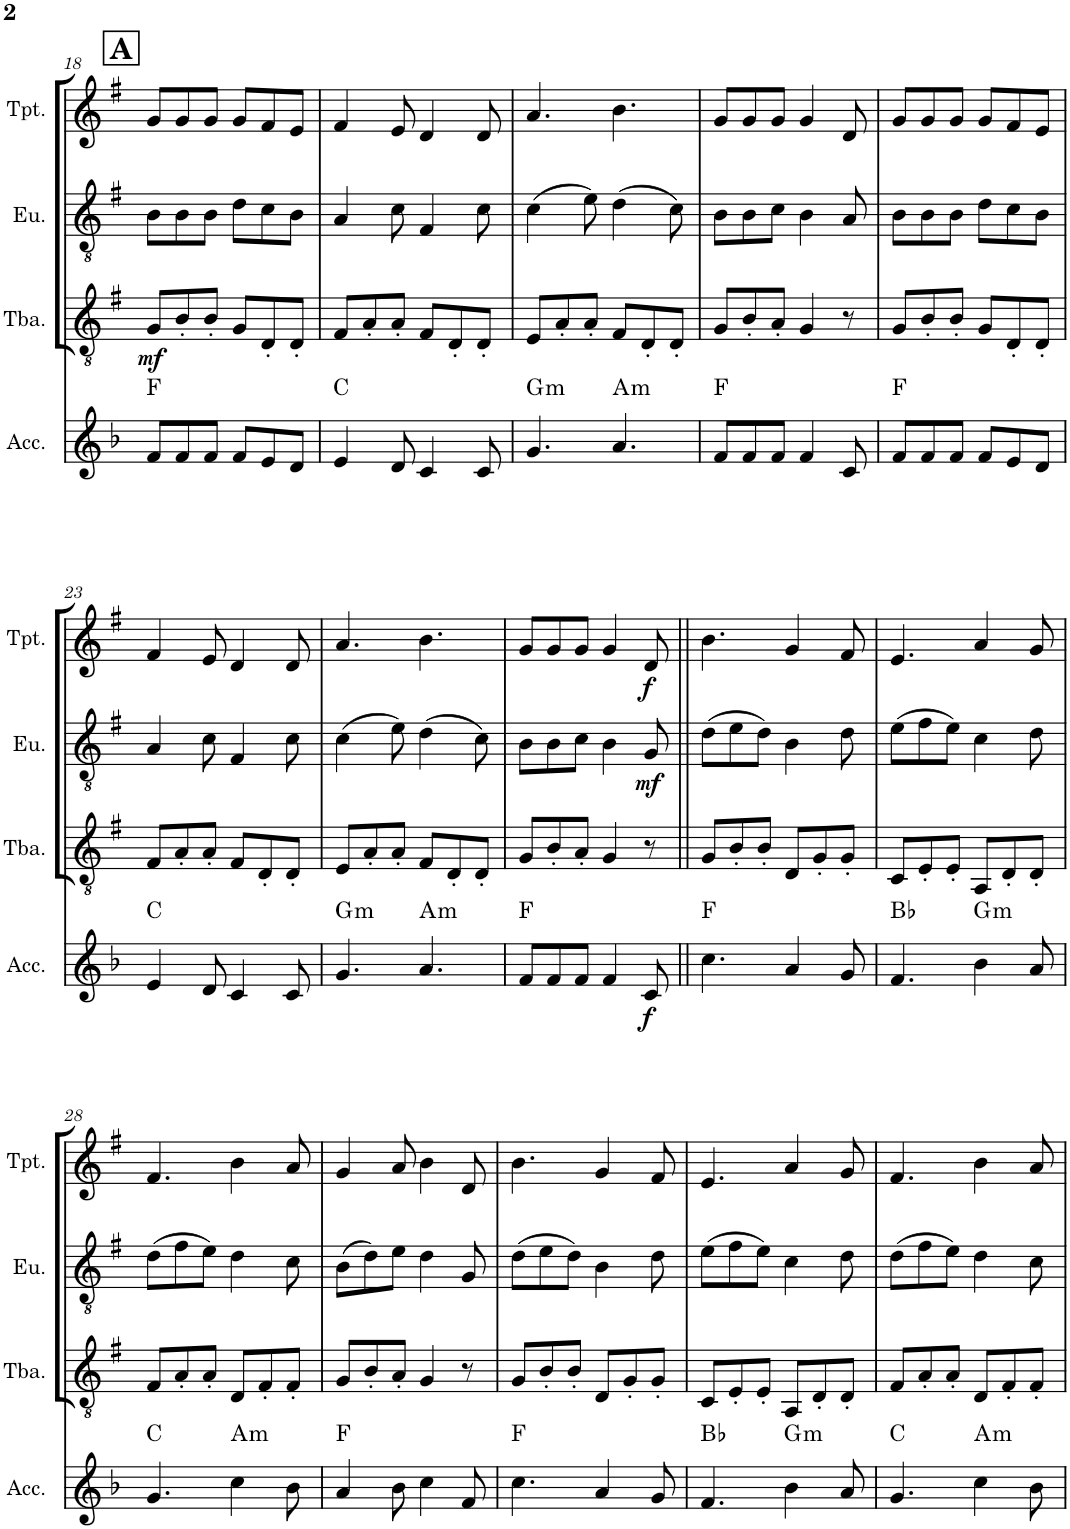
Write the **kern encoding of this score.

**kern	**dynam	**harte	**kern	**dynam	**kern	**dynam	**kern	**dynam
*part4	*part4	*part4	*part3	*part3	*part2	*part2	*part1	*part1
*staff4	*staff4	*	*staff3	*staff3	*staff2	*staff2	*staff1	*staff1
*I"Accordeon	*	*	*I"Tuba	*	*I"Euphonium	*	*I"Trumpet	*
*I'Acc.	*	*	*I'Tba.	*	*I'Eu.	*	*I'Tpt.	*
!!LO:PB:g=z
*clefG2	*	*	*clefGv2	*	*clefGv2	*	*clefG2	*
*	*	*	*Trd1c2	*	*Trd1c2	*	*Trd1c2	*
*k[b-]	*	*	*k[f#]	*	*k[f#]	*	*k[f#]	*
*M6/8	*	*	*M6/8	*	*M6/8	*	*M6/8	*
!!LO:REH:place=s1:a:B:cj:fs=14:t=A
=18	=18	=18	=18	=18	=18	=18	=18	=18
!	!	!	!	!LO:DY:b	!	!	!	!
8f/L	.	F:maj	8G/L	mf	8B\L	.	8g/L	.
8f/	.	.	8B'/	.	8B\	.	8g/	.
8f/J	.	.	8B'/J	.	8B\J	.	8g/J	.
8f/L	.	.	8G/L	.	8d\L	.	8g/L	.
8e/	.	.	8D'/	.	8c\	.	8f#/	.
8d/J	.	.	8D'/J	.	8B\J	.	8e/J	.
=19	=19	=19	=19	=19	=19	=19	=19	=19
4e/	.	C:maj	8F#/L	.	4A/	.	4f#/	.
.	.	.	8A'/	.	.	.	.	.
8d/	.	.	8A'/J	.	8c\	.	8e/	.
4c/	.	.	8F#/L	.	4F#/	.	4d/	.
.	.	.	8D'/	.	.	.	.	.
8c/	.	.	8D'/J	.	8c\	.	8d/	.
=20	=20	=20	=20	=20	=20	=20	=20	=20
!	!	!LO:H:kt=m	!	!	!	!	!	!
4.g/	.	G:min	8E/L	.	(4c\	.	4.a/	.
.	.	.	8A'/	.	.	.	.	.
.	.	.	8A'/J	.	8e\)	.	.	.
!	!	!LO:H:kt=m	!	!	!	!	!	!
4.a/	.	A:min	8F#/L	.	(4d\	.	4.b\	.
.	.	.	8D'/	.	.	.	.	.
.	.	.	8D'/J	.	8c\)	.	.	.
=21	=21	=21	=21	=21	=21	=21	=21	=21
8f/L	.	F:maj	8G/L	.	8B\L	.	8g/L	.
8f/	.	.	8B'/	.	8B\	.	8g/	.
8f/J	.	.	8A'/J	.	8c\J	.	8g/J	.
4f/	.	.	4G/	.	4B\	.	4g/	.
8c/	.	.	8r	.	8A/	.	8d/	.
=22	=22	=22	=22	=22	=22	=22	=22	=22
8f/L	.	F:maj	8G/L	.	8B\L	.	8g/L	.
8f/	.	.	8B'/	.	8B\	.	8g/	.
8f/J	.	.	8B'/J	.	8B\J	.	8g/J	.
8f/L	.	.	8G/L	.	8d\L	.	8g/L	.
8e/	.	.	8D'/	.	8c\	.	8f#/	.
8d/J	.	.	8D'/J	.	8B\J	.	8e/J	.
!!LO:LB:g=z
=23	=23	=23	=23	=23	=23	=23	=23	=23
4e/	.	C:maj	8F#/L	.	4A/	.	4f#/	.
.	.	.	8A'/	.	.	.	.	.
8d/	.	.	8A'/J	.	8c\	.	8e/	.
4c/	.	.	8F#/L	.	4F#/	.	4d/	.
.	.	.	8D'/	.	.	.	.	.
8c/	.	.	8D'/J	.	8c\	.	8d/	.
=24	=24	=24	=24	=24	=24	=24	=24	=24
!	!	!LO:H:kt=m	!	!	!	!	!	!
4.g/	.	G:min	8E/L	.	(4c\	.	4.a/	.
.	.	.	8A'/	.	.	.	.	.
.	.	.	8A'/J	.	8e\)	.	.	.
!	!	!LO:H:kt=m	!	!	!	!	!	!
4.a/	.	A:min	8F#/L	.	(4d\	.	4.b\	.
.	.	.	8D'/	.	.	.	.	.
.	.	.	8D'/J	.	8c\)	.	.	.
=25	=25	=25	=25	=25	=25	=25	=25	=25
8f/L	.	F:maj	8G/L	.	8B\L	.	8g/L	.
8f/	.	.	8B'/	.	8B\	.	8g/	.
8f/J	.	.	8A'/J	.	8c\J	.	8g/J	.
4f/	.	.	4G/	.	4B\	.	4g/	.
!	!LO:DY:b	!	!	!	!	!LO:DY:b	!	!LO:DY:b
8c/	f	.	8r	.	8G/	mf	8d/	f
=26||	=26||	=26||	=26||	=26||	=26||	=26||	=26||	=26||
4.cc\	.	F:maj	8G/L	.	(8d\L	.	4.b\	.
.	.	.	8B'/	.	8e\	.	.	.
.	.	.	8B'/J	.	8d\J)	.	.	.
4a/	.	.	8D/L	.	4B\	.	4g/	.
.	.	.	8G'/	.	.	.	.	.
8g/	.	.	8G'/J	.	8d\	.	8f#/	.
=27	=27	=27	=27	=27	=27	=27	=27	=27
4.f/	.	Bb:maj	8C/L	.	(8e\L	.	4.e/	.
.	.	.	8E'/	.	8f#\	.	.	.
.	.	.	8E'/J	.	8e\J)	.	.	.
!	!	!LO:H:kt=m	!	!	!	!	!	!
4b-\	.	G:min	8AA/L	.	4c\	.	4a/	.
.	.	.	8D'/	.	.	.	.	.
8a/	.	.	8D'/J	.	8d\	.	8g/	.
!!LO:LB:g=z
=28	=28	=28	=28	=28	=28	=28	=28	=28
4.g/	.	C:maj	8F#/L	.	(8d\L	.	4.f#/	.
.	.	.	8A'/	.	8f#\	.	.	.
.	.	.	8A'/J	.	8e\J)	.	.	.
!	!	!LO:H:kt=m	!	!	!	!	!	!
4cc\	.	A:min	8D/L	.	4d\	.	4b\	.
.	.	.	8F#'/	.	.	.	.	.
8b-\	.	.	8F#'/J	.	8c\	.	8a/	.
=29	=29	=29	=29	=29	=29	=29	=29	=29
4a/	.	F:maj	8G/L	.	(8B\L	.	4g/	.
.	.	.	8B'/	.	8d\)	.	.	.
8b-\	.	.	8A'/J	.	8e\J	.	8a/	.
4cc\	.	.	4G/	.	4d\	.	4b\	.
8f/	.	.	8r	.	8G/	.	8d/	.
=30	=30	=30	=30	=30	=30	=30	=30	=30
4.cc\	.	F:maj	8G/L	.	(8d\L	.	4.b\	.
.	.	.	8B'/	.	8e\	.	.	.
.	.	.	8B'/J	.	8d\J)	.	.	.
4a/	.	.	8D/L	.	4B\	.	4g/	.
.	.	.	8G'/	.	.	.	.	.
8g/	.	.	8G'/J	.	8d\	.	8f#/	.
=31	=31	=31	=31	=31	=31	=31	=31	=31
4.f/	.	Bb:maj	8C/L	.	(8e\L	.	4.e/	.
.	.	.	8E'/	.	8f#\	.	.	.
.	.	.	8E'/J	.	8e\J)	.	.	.
!	!	!LO:H:kt=m	!	!	!	!	!	!
4b-\	.	G:min	8AA/L	.	4c\	.	4a/	.
.	.	.	8D'/	.	.	.	.	.
8a/	.	.	8D'/J	.	8d\	.	8g/	.
=32	=32	=32	=32	=32	=32	=32	=32	=32
4.g/	.	C:maj	8F#/L	.	(8d\L	.	4.f#/	.
.	.	.	8A'/	.	8f#\	.	.	.
.	.	.	8A'/J	.	8e\J)	.	.	.
!	!	!LO:H:kt=m	!	!	!	!	!	!
4cc\	.	A:min	8D/L	.	4d\	.	4b\	.
.	.	.	8F#'/	.	.	.	.	.
8b-\	.	.	8F#'/J	.	8c\	.	8a/	.
=	=	=	=	=	=	=	=	=
*-	*-	*-	*-	*-	*-	*-	*-	*-
